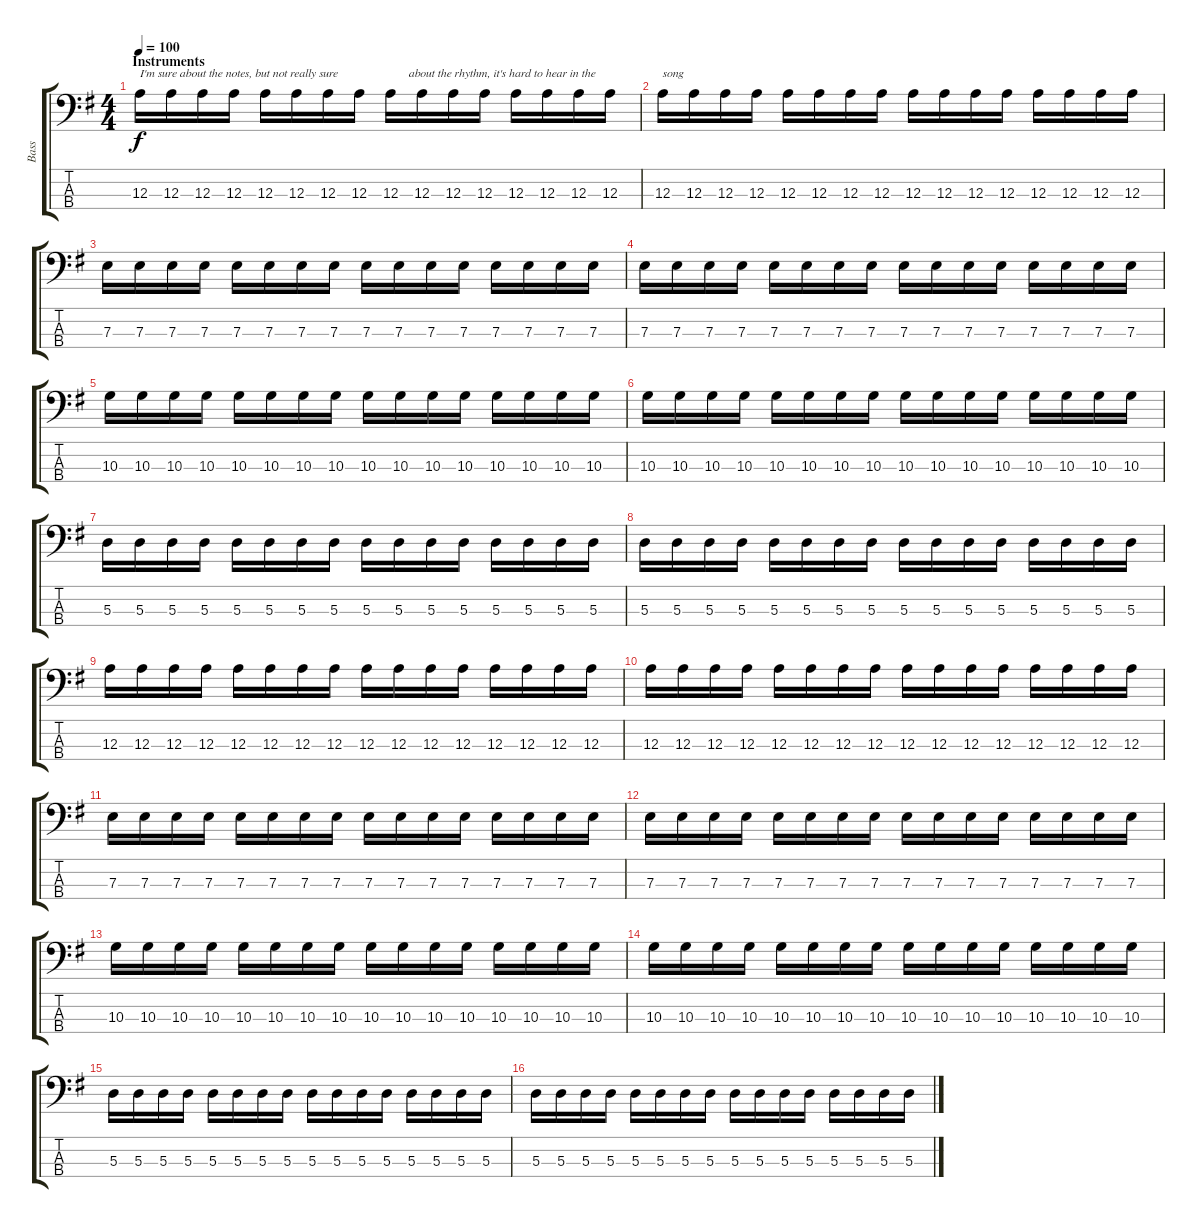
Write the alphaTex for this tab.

\track ("Bass" "Bass") {instrument electricbassfinger}
\staff {score tabs}
\tuning (G2 D2 A1 E1) {hide}
\ts (4 4)
\section ("" "Instruments")
\tempo 100
\clef f4
\ks g
12.3.16{txt "I'm sure about the notes, but not really sure " dy f} 12.3.16 12.3.16 12.3.16 12.3.16 12.3.16 12.3.16 12.3.16 12.3.16{txt "      about the rhythm, it's hard to hear in the "} 12.3.16 12.3.16 12.3.16 12.3.16 12.3.16 12.3.16 12.3.16 |
12.3.16{txt "song"} 12.3.16 12.3.16 12.3.16 12.3.16 12.3.16 12.3.16 12.3.16 12.3.16 12.3.16 12.3.16 12.3.16 12.3.16 12.3.16 12.3.16 12.3.16 |
7.3.16 7.3.16 7.3.16 7.3.16 7.3.16 7.3.16 7.3.16 7.3.16 7.3.16 7.3.16 7.3.16 7.3.16 7.3.16 7.3.16 7.3.16 7.3.16 |
7.3.16 7.3.16 7.3.16 7.3.16 7.3.16 7.3.16 7.3.16 7.3.16 7.3.16 7.3.16 7.3.16 7.3.16 7.3.16 7.3.16 7.3.16 7.3.16 |
10.3.16 10.3.16 10.3.16 10.3.16 10.3.16 10.3.16 10.3.16 10.3.16 10.3.16 10.3.16 10.3.16 10.3.16 10.3.16 10.3.16 10.3.16 10.3.16 |
10.3.16 10.3.16 10.3.16 10.3.16 10.3.16 10.3.16 10.3.16 10.3.16 10.3.16 10.3.16 10.3.16 10.3.16 10.3.16 10.3.16 10.3.16 10.3.16 |
5.3.16 5.3.16 5.3.16 5.3.16 5.3.16 5.3.16 5.3.16 5.3.16 5.3.16 5.3.16 5.3.16 5.3.16 5.3.16 5.3.16 5.3.16 5.3.16 |
5.3.16 5.3.16 5.3.16 5.3.16 5.3.16 5.3.16 5.3.16 5.3.16 5.3.16 5.3.16 5.3.16 5.3.16 5.3.16 5.3.16 5.3.16 5.3.16 |
12.3.16 12.3.16 12.3.16 12.3.16 12.3.16 12.3.16 12.3.16 12.3.16 12.3.16 12.3.16 12.3.16 12.3.16 12.3.16 12.3.16 12.3.16 12.3.16 |
12.3.16 12.3.16 12.3.16 12.3.16 12.3.16 12.3.16 12.3.16 12.3.16 12.3.16 12.3.16 12.3.16 12.3.16 12.3.16 12.3.16 12.3.16 12.3.16 |
7.3.16 7.3.16 7.3.16 7.3.16 7.3.16 7.3.16 7.3.16 7.3.16 7.3.16 7.3.16 7.3.16 7.3.16 7.3.16 7.3.16 7.3.16 7.3.16 |
7.3.16 7.3.16 7.3.16 7.3.16 7.3.16 7.3.16 7.3.16 7.3.16 7.3.16 7.3.16 7.3.16 7.3.16 7.3.16 7.3.16 7.3.16 7.3.16 |
10.3.16 10.3.16 10.3.16 10.3.16 10.3.16 10.3.16 10.3.16 10.3.16 10.3.16 10.3.16 10.3.16 10.3.16 10.3.16 10.3.16 10.3.16 10.3.16 |
10.3.16 10.3.16 10.3.16 10.3.16 10.3.16 10.3.16 10.3.16 10.3.16 10.3.16 10.3.16 10.3.16 10.3.16 10.3.16 10.3.16 10.3.16 10.3.16 |
5.3.16 5.3.16 5.3.16 5.3.16 5.3.16 5.3.16 5.3.16 5.3.16 5.3.16 5.3.16 5.3.16 5.3.16 5.3.16 5.3.16 5.3.16 5.3.16 |
5.3.16 5.3.16 5.3.16 5.3.16 5.3.16 5.3.16 5.3.16 5.3.16 5.3.16 5.3.16 5.3.16 5.3.16 5.3.16 5.3.16 5.3.16 5.3.16
